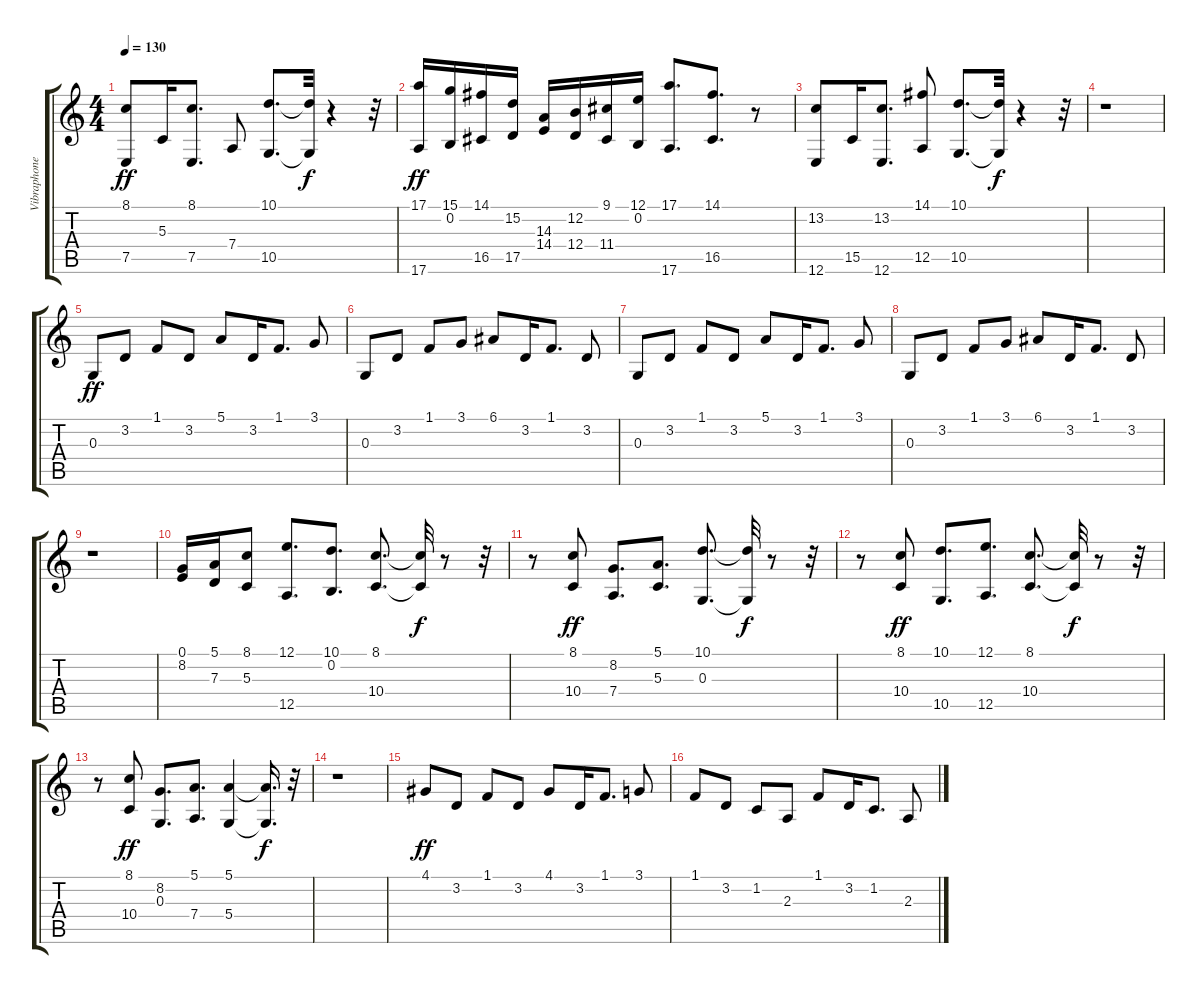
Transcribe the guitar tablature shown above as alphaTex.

\track ("Vibraphone" "Vibraphone") {instrument kalimba}
\staff {score tabs}
\tuning (E4 B3 G3 D3 A2 E2) {hide}
\ts (4 4)
\tempo 130
\clef g2
\ks c
(8.1 7.5).8{dy ff} 5.3.16 (8.1 7.5).8{d} 7.4.8 (10.1 10.5).8{d} (10.1{t} 10.5{t}).32{dy f} r.4 r.32 |
(17.1 17.6).16{dy ff} (15.1 0.2).16 (14.1 16.5).16 (15.2 17.5).16 (14.3 14.4).16 (12.2 12.4).16 (9.1 11.4).16 (12.1 0.2).16 (17.1 17.6).8{d} (14.1 16.5).8{d} r.8 |
(13.2 12.6).8 15.5.16 (13.2 12.6).8{d} (14.1 12.5).8 (10.1 10.5).8{d} (10.1{t} 10.5{t}).32{dy f} r.4 r.32 |
r.1 |
0.3.8{dy ff} 3.2.8 1.1.8 3.2.8 5.1.8 3.2.16 1.1.8{d} 3.1.8 |
0.3.8 3.2.8 1.1.8 3.1.8 6.1.8 3.2.16 1.1.8{d} 3.2.8 |
0.3.8 3.2.8 1.1.8 3.2.8 5.1.8 3.2.16 1.1.8{d} 3.1.8 |
0.3.8 3.2.8 1.1.8 3.1.8 6.1.8 3.2.16 1.1.8{d} 3.2.8 |
r.1 |
(0.1 8.2).16 (5.1 7.3).16 (8.1 5.3).8 (12.1 12.5).8{d} (10.1 0.2).8{d} (8.1 10.4).8{d} (8.1{t} 10.4{t}).32{dy f} r.8 r.32 |
r.8 (8.1 10.4).8{dy ff} (8.2 7.4).8{d} (5.1 5.3).8{d} (10.1 0.3).8{d} (10.1{t} 0.3{t}).32{dy f} r.8 r.32 |
r.8 (8.1 10.4).8{dy ff} (10.1 10.5).8{d} (12.1 12.5).8{d} (8.1 10.4).8{d} (8.1{t} 10.4{t}).32{dy f} r.8 r.32 |
r.8 (8.1 10.4).8{dy ff} (8.2 0.3).8{d} (5.1 7.4).8{d} (5.1 5.4).4 (5.1{t} 5.4{t}).16{d dy f} r.32 |
r.1 |
4.1.8{dy ff} 3.2.8 1.1.8 3.2.8 4.1.8 3.2.16 1.1.8{d} 3.1.8 |
1.1.8 3.2.8 1.2.8 2.3.8 1.1.8 3.2.16 1.2.8{d} 2.3.8
